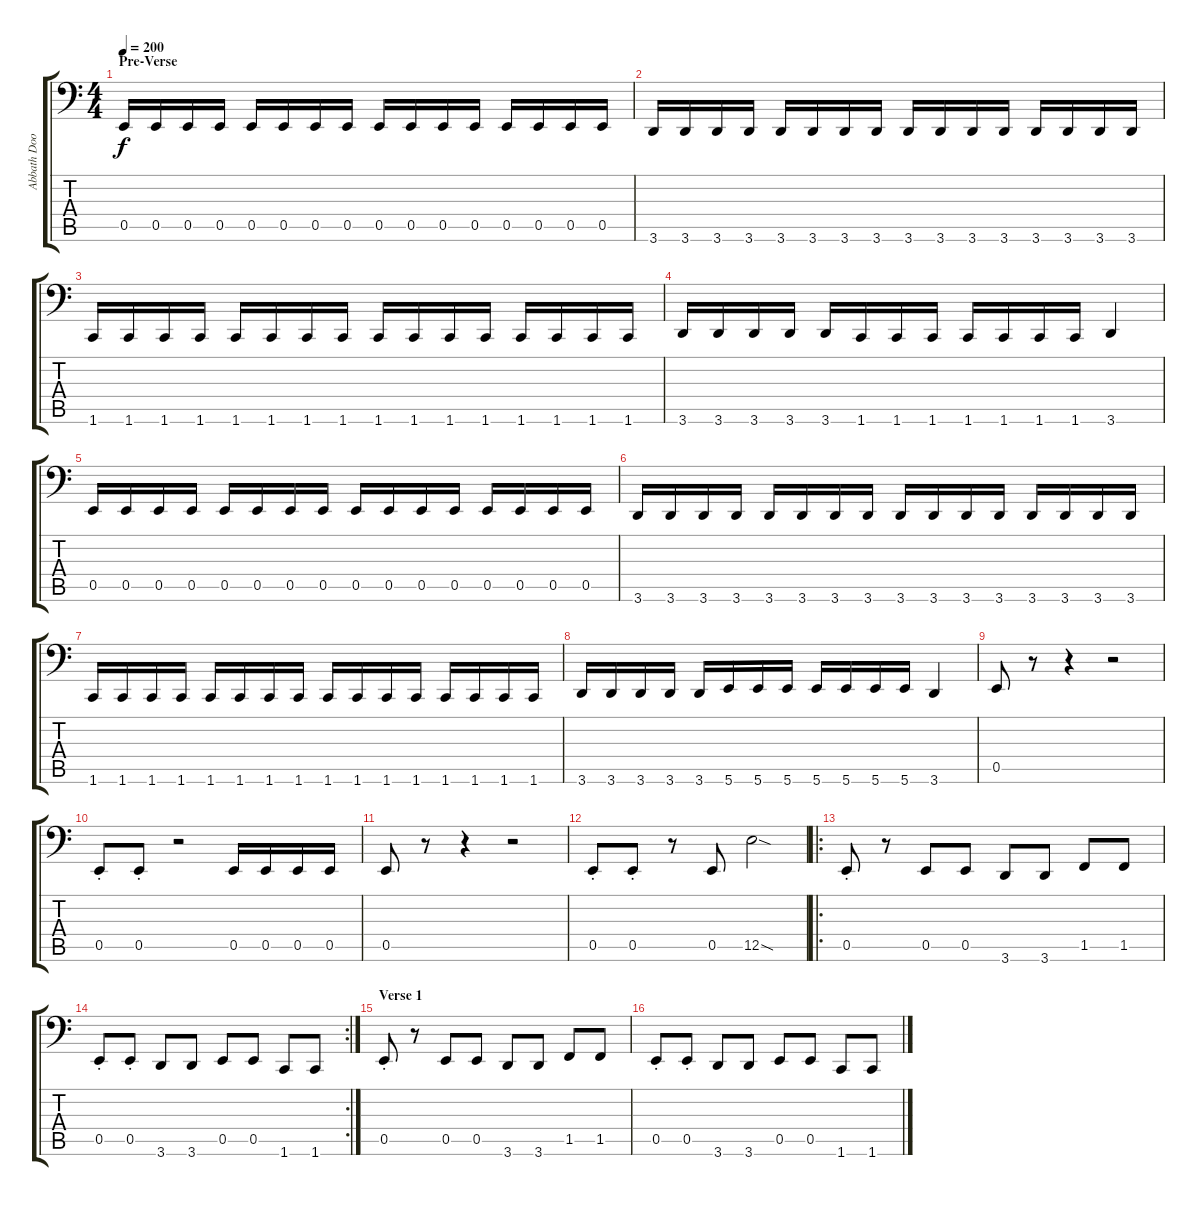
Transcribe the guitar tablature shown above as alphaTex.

\track ("Abbath Doom Occulta (Bass)" "Abbath Doo") {instrument electricbasspick}
\staff {score tabs}
\tuning (B2 Gb2 D2 A1 E1 B0) {hide}
\ts (4 4)
\section ("" "Pre-Verse")
\tempo 200
\clef f4
\ks c
0.5.16{dy f} 0.5.16 0.5.16 0.5.16 0.5.16 0.5.16 0.5.16 0.5.16 0.5.16 0.5.16 0.5.16 0.5.16 0.5.16 0.5.16 0.5.16 0.5.16 |
3.6.16 3.6.16 3.6.16 3.6.16 3.6.16 3.6.16 3.6.16 3.6.16 3.6.16 3.6.16 3.6.16 3.6.16 3.6.16 3.6.16 3.6.16 3.6.16 |
1.6.16 1.6.16 1.6.16 1.6.16 1.6.16 1.6.16 1.6.16 1.6.16 1.6.16 1.6.16 1.6.16 1.6.16 1.6.16 1.6.16 1.6.16 1.6.16 |
3.6.16 3.6.16 3.6.16 3.6.16 3.6.16 1.6.16 1.6.16 1.6.16 1.6.16 1.6.16 1.6.16 1.6.16 3.6.4 |
0.5.16 0.5.16 0.5.16 0.5.16 0.5.16 0.5.16 0.5.16 0.5.16 0.5.16 0.5.16 0.5.16 0.5.16 0.5.16 0.5.16 0.5.16 0.5.16 |
3.6.16 3.6.16 3.6.16 3.6.16 3.6.16 3.6.16 3.6.16 3.6.16 3.6.16 3.6.16 3.6.16 3.6.16 3.6.16 3.6.16 3.6.16 3.6.16 |
1.6.16 1.6.16 1.6.16 1.6.16 1.6.16 1.6.16 1.6.16 1.6.16 1.6.16 1.6.16 1.6.16 1.6.16 1.6.16 1.6.16 1.6.16 1.6.16 |
3.6.16 3.6.16 3.6.16 3.6.16 3.6.16 5.6.16 5.6.16 5.6.16 5.6.16 5.6.16 5.6.16 5.6.16 3.6.4 |
0.5.8 r.8 r.4 r.2 |
0.5{st}.8 0.5{st}.8 r.2 0.5.16 0.5.16 0.5.16 0.5.16 |
0.5.8 r.8 r.4 r.2 |
0.5{st}.8 0.5{st}.8 r.8 0.5.8 12.5{sod}.2 |
\ro
0.5{st}.8 r.8 0.5.8 0.5.8 3.6.8 3.6.8 1.5.8 1.5.8 |
\rc 2
0.5{st}.8 0.5{st}.8 3.6.8 3.6.8 0.5.8 0.5.8 1.6.8 1.6.8 |
\section ("" "Verse 1")
0.5{st}.8 r.8 0.5.8 0.5.8 3.6.8 3.6.8 1.5.8 1.5.8 |
0.5{st}.8 0.5{st}.8 3.6.8 3.6.8 0.5.8 0.5.8 1.6.8 1.6.8
